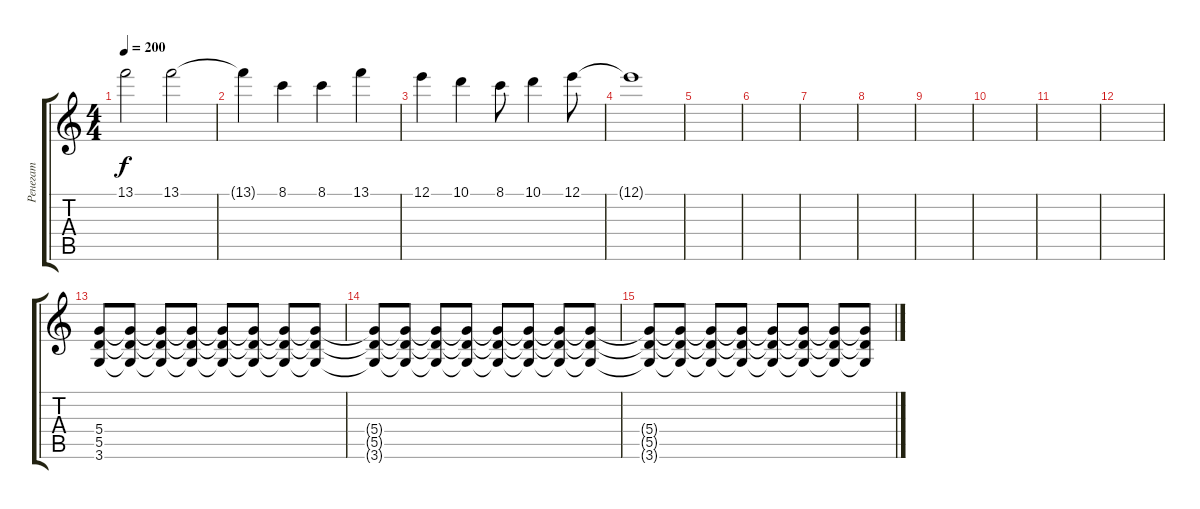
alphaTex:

\track ("Ренегат" "Ренегат") {instrument acousticguitarsteel}
\staff {score tabs}
\tuning (E4 B3 G3 D3 A2 E2) {hide}
\ts (4 4)
\tempo 200
\clef g2
\ks c
13.1.2{dy f} 13.1.2 |
13.1{t}.4 8.1.4 8.1.4 13.1.4 |
12.1.4 10.1.4 8.1.8 10.1.4 12.1.8 |
12.1{t}.1 |
|
|
|
|
|
|
|
|
(5.4 5.5 3.6).8{volume 16 instrument overdrivenguitar} (5.4{t} 5.5{t} 3.6{t}).8{volume 16} (5.4{t} 5.5{t} 3.6{t}).8{volume 15} (5.4{t} 5.5{t} 3.6{t}).8{volume 15} (5.4{t} 5.5{t} 3.6{t}).8{volume 14} (5.4{t} 5.5{t} 3.6{t}).8{volume 14} (5.4{t} 5.5{t} 3.6{t}).8{volume 13} (5.4{t} 5.5{t} 3.6{t}).8{volume 13} |
(5.4{t} 5.5{t} 3.6{t}).8{volume 12} (5.4{t} 5.5{t} 3.6{t}).8{volume 12} (5.4{t} 5.5{t} 3.6{t}).8{volume 11} (5.4{t} 5.5{t} 3.6{t}).8{volume 11} (5.4{t} 5.5{t} 3.6{t}).8{volume 10} (5.4{t} 5.5{t} 3.6{t}).8{volume 10} (5.4{t} 5.5{t} 3.6{t}).8{volume 9} (5.4{t} 5.5{t} 3.6{t}).8{volume 9} |
(5.4{t} 5.5{t} 3.6{t}).8{volume 8} (5.4{t} 5.5{t} 3.6{t}).8{volume 8} (5.4{t} 5.5{t} 3.6{t}).8{volume 7} (5.4{t} 5.5{t} 3.6{t}).8{volume 7} (5.4{t} 5.5{t} 3.6{t}).8{volume 6} (5.4{t} 5.5{t} 3.6{t}).8{volume 6} (5.4{t} 5.5{t} 3.6{t}).8{volume 5} (5.4{t} 5.5{t} 3.6{t}).8{volume 5}
